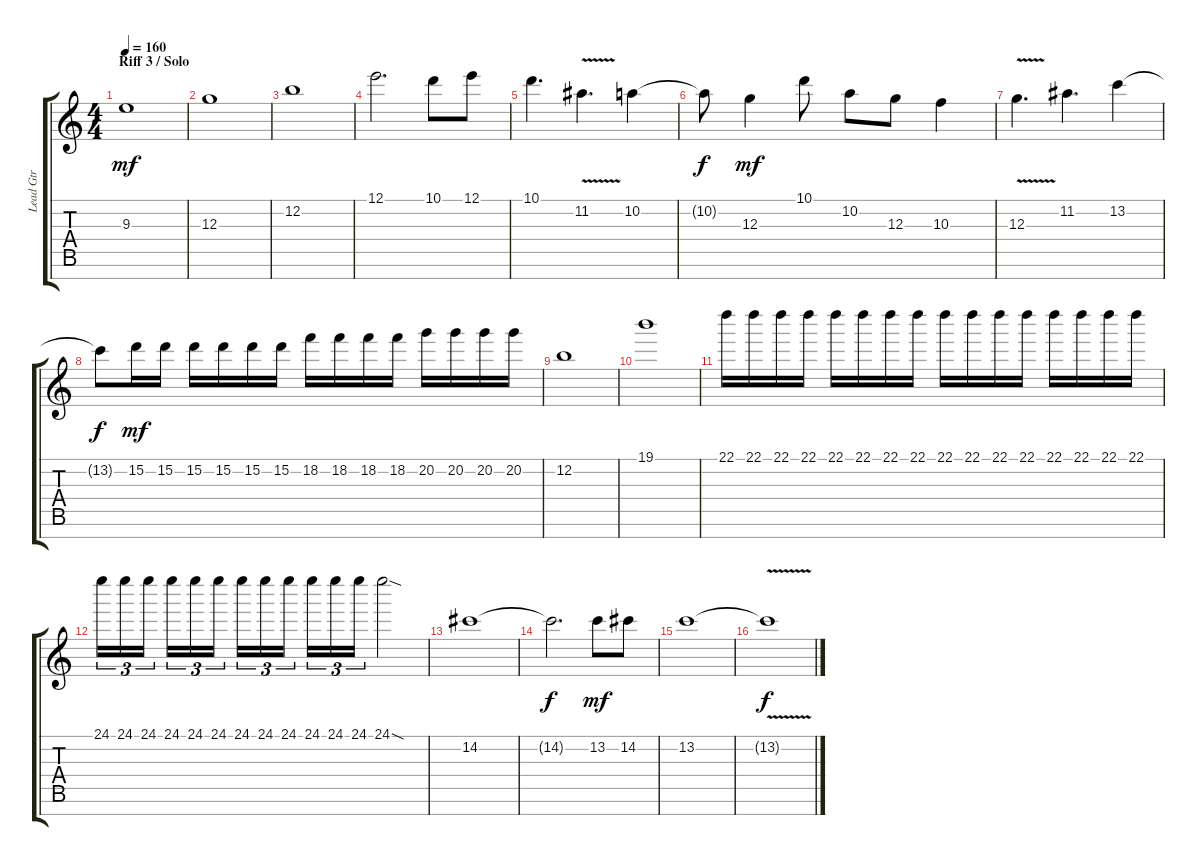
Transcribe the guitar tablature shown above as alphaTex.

\track ("Lead Gtr" "Lead Gtr") {instrument distortionguitar}
\staff {score tabs}
\tuning (E4 B3 G3 D3 A2 E2 B1) {hide}
\ts (4 4)
\section ("" "Riff 3 / Solo")
\tempo 160
\clef g2
\ks c
9.3.1{dy mf} |
12.3.1 |
12.2.1 |
12.1.2{d} 10.1.8 12.1.8 |
10.1.4{d} 11.2{v}.4{d} 10.2.4 |
10.2{t}.8{dy f} 12.3.4{dy mf} 10.1.8 10.2.8 12.3.8 10.3.4 |
12.3{v}.4{d} 11.2.4{d} 13.2.4 |
13.2{t}.8{dy f} 15.2.16{dy mf} 15.2.16 15.2.16 15.2.16 15.2.16 15.2.16 18.2.16 18.2.16 18.2.16 18.2.16 20.2.16 20.2.16 20.2.16 20.2.16 |
12.2.1 |
19.1.1 |
22.1.16 22.1.16 22.1.16 22.1.16 22.1.16 22.1.16 22.1.16 22.1.16 22.1.16 22.1.16 22.1.16 22.1.16 22.1.16 22.1.16 22.1.16 22.1.16 |
24.1.16{tu (3 2)} 24.1.16{tu (3 2)} 24.1.16{tu (3 2) beam splitsecondary} 24.1.16{tu (3 2)} 24.1.16{tu (3 2)} 24.1.16{tu (3 2)} 24.1.16{tu (3 2)} 24.1.16{tu (3 2)} 24.1.16{tu (3 2) beam splitsecondary} 24.1.16{tu (3 2)} 24.1.16{tu (3 2)} 24.1.16{tu (3 2)} 24.1{sod}.2 |
14.2.1 |
14.2{t}.2{d dy f} 13.2.8{dy mf} 14.2.8 |
13.2.1 |
13.2{v t}.1{dy f}
